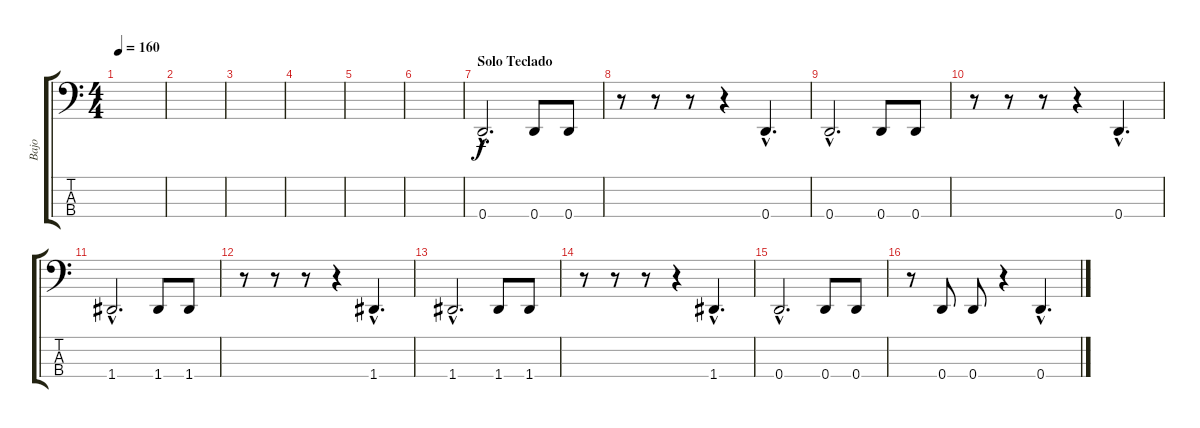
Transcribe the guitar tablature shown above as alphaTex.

\track ("Bajo" "Bajo") {instrument electricbasspick}
\staff {score tabs}
\tuning (F2 C2 G1 D1) {hide}
\ts (4 4)
\tempo 160
\clef f4
\ks c
|
|
|
|
|
|
\section ("" "Solo Teclado")
0.4{hac}.2{d} 0.4.8 0.4.8 |
r.8 r.8 r.8 r.4 0.4{hac}.4{d} |
0.4{hac}.2{d} 0.4.8 0.4.8 |
r.8 r.8 r.8 r.4 0.4{hac}.4{d} |
1.4{hac}.2{d} 1.4.8 1.4.8 |
r.8 r.8 r.8 r.4 1.4{hac}.4{d} |
1.4{hac}.2{d} 1.4.8 1.4.8 |
r.8 r.8 r.8 r.4 1.4{hac}.4{d} |
0.4{hac}.2{d} 0.4.8 0.4.8 |
r.8 0.4.8 0.4.8 r.4 0.4{hac}.4{d}
